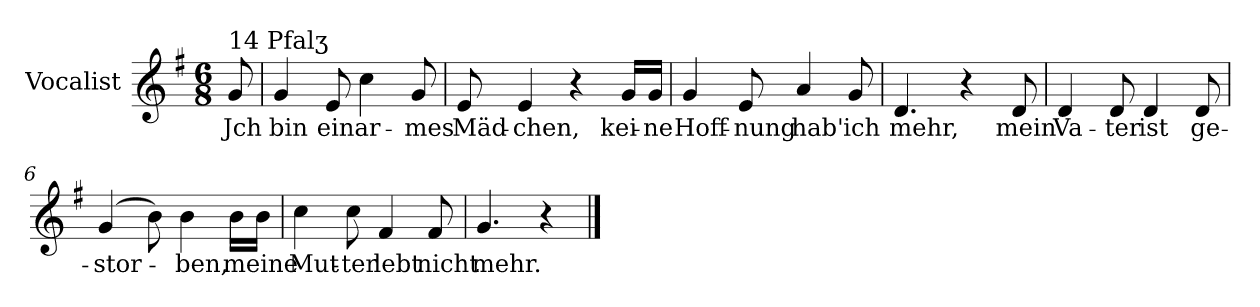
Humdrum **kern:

**kern	**text
*part1	*part1
*staff1	*staff1
*I"Vocalist	*
*k[f#]	*
*G:	*
*M6/8	*
=	=
!LO:TX:a:t=14 Pfalʒ	!
8g	Jch
=1	=1
4g	bin
8e	ein
4cc	ar-
8g	-mes
=2	=2
8e	Mäd-
4e	-chen,
4r	.
16gLL	kei-
16gJJ	-ne
=3	=3
4g	Hoff-
8e	-nung
4a	hab'
8g	ich
=4	=4
4.d	mehr,
4r	.
8d	mein
=5	=5
4d	Va-
8d	-ter
4d	ist
8d	ge-
=6	=6
(4g	-stor-
8b)	.
4b	-ben,
16bLL	meine
16bJJ	.
=7	=7
4cc	Mut-
8cc	-ter
4f#	lebt
8f#	nicht
=8	=8
4.g	mehr.
4r	.
==	==
*-	*-
